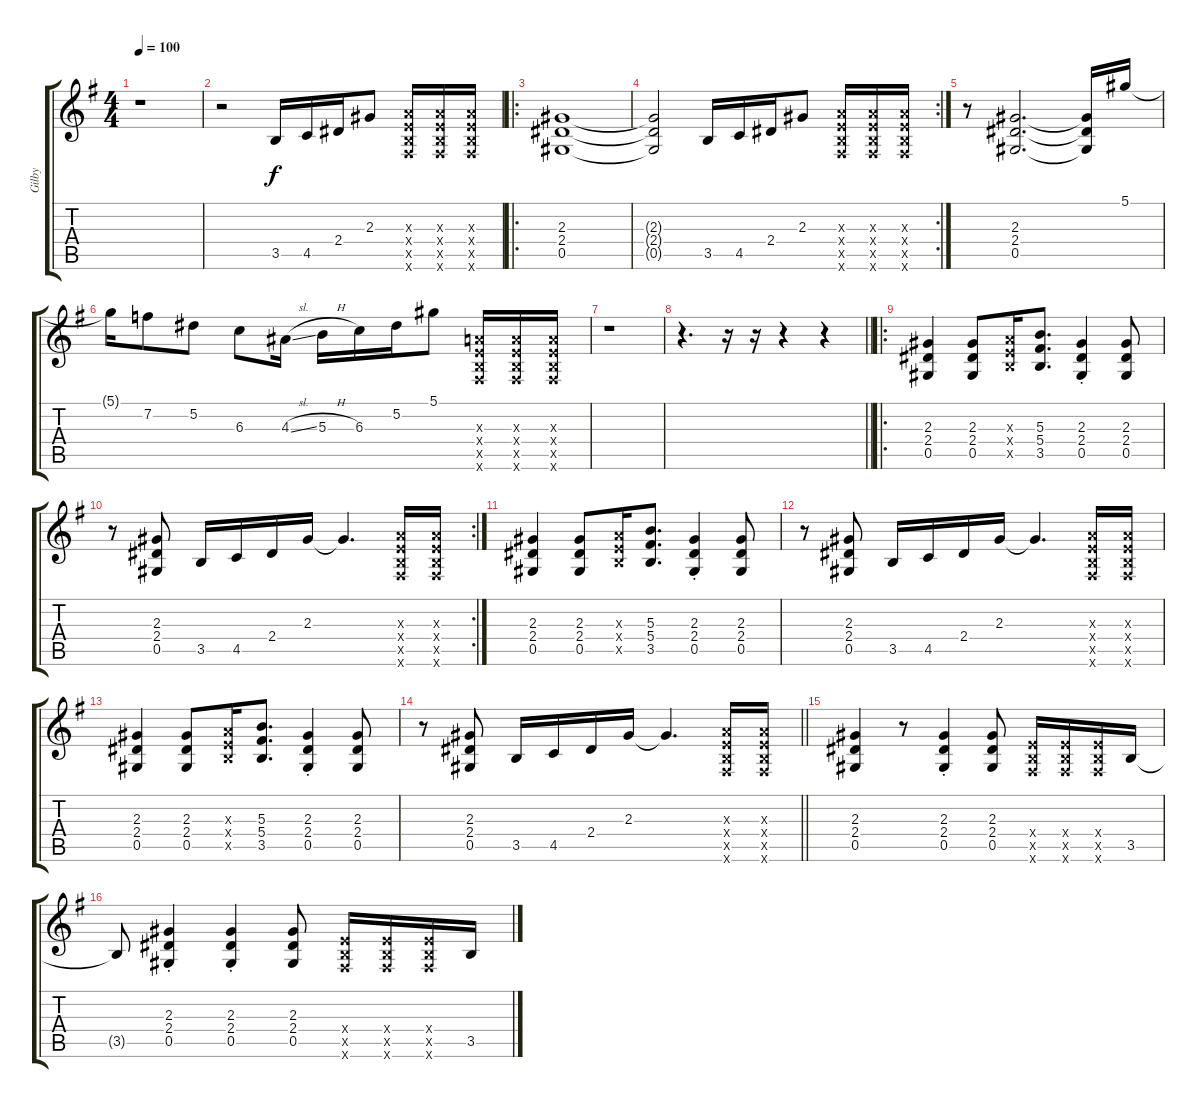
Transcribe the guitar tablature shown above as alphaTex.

\track ("Gilby" "Gilby") {instrument overdrivenguitar}
\staff {score tabs}
\tuning (Eb4 Bb3 Gb3 Db3 Ab2 Eb2) {hide}
\ts (4 4)
\tempo 100
\clef g2
\ks g
r.1{dy f instrument overdrivenguitar} |
r.2 3.5.16 4.5.16 2.4.16 2.3.8 (3.3{x} 3.4{x} 3.5{x} 3.6{x}).16 (3.3{x} 3.4{x} 3.5{x} 3.6{x}).16 (3.3{x} 3.4{x} 3.5{x} 3.6{x}).16 |
\ro
(2.3 2.4 0.5).1 |
\rc 2
(2.3{t} 2.4{t} 0.5{t}).2 3.5.16 4.5.16 2.4.16 2.3.8 (3.3{x} 3.4{x} 3.5{x} 3.6{x}).16 (3.3{x} 3.4{x} 3.5{x} 3.6{x}).16 (3.3{x} 3.4{x} 3.5{x} 3.6{x}).16 |
r.8 (2.3 2.4 0.5).2{d} (2.3{t} 2.4{t} 0.5{t}).16 5.1.16 |
5.1{t}.16 7.2.8 5.2.8 6.3.8 4.3{sl}.16 5.3{h}.16 6.3.16 5.2.16 5.1.8 (3.3{x} 3.4{x} 3.5{x} 3.6{x}).16 (3.3{x} 3.4{x} 3.5{x} 3.6{x}).16 (3.3{x} 3.4{x} 3.5{x} 3.6{x}).16 |
r.1 |
\barLineRight lightlight
r.4{d} r.16 r.16 r.4 r.4 |
\ro
(2.3 2.4 0.5).4 (2.3 2.4 0.5).8 (3.3{x} 3.4{x} 3.5{x}).16 (5.3 5.4 3.5).8{d} (2.3{st} 2.4{st} 0.5{st}).4 (2.3 2.4 0.5).8 |
\rc 2
r.8 (2.3 2.4 0.5).8 3.5.16 4.5.16 2.4.16 2.3.16 2.3{t}.4{d} (3.3{x} 3.4{x} 3.5{x} 3.6{x}).16 (3.3{x} 3.4{x} 3.5{x} 3.6{x}).16 |
(2.3 2.4 0.5).4 (2.3 2.4 0.5).8 (3.3{x} 3.4{x} 3.5{x}).16 (5.3 5.4 3.5).8{d} (2.3{st} 2.4{st} 0.5{st}).4 (2.3 2.4 0.5).8 |
r.8 (2.3 2.4 0.5).8 3.5.16 4.5.16 2.4.16 2.3.16 2.3{t}.4{d} (3.3{x} 3.4{x} 3.5{x} 3.6{x}).16 (3.3{x} 3.4{x} 3.5{x} 3.6{x}).16 |
(2.3 2.4 0.5).4 (2.3 2.4 0.5).8 (3.3{x} 3.4{x} 3.5{x}).16 (5.3 5.4 3.5).8{d} (2.3{st} 2.4{st} 0.5{st}).4 (2.3 2.4 0.5).8 |
\barLineRight lightlight
r.8 (2.3 2.4 0.5).8 3.5.16 4.5.16 2.4.16 2.3.16 2.3{t}.4{d} (3.3{x} 3.4{x} 3.5{x} 3.6{x}).16 (3.3{x} 3.4{x} 3.5{x} 3.6{x}).16 |
(2.3 2.4 0.5).4 r.8 (2.3{st} 2.4{st} 0.5{st}).4 (2.3 2.4 0.5).8 (3.4{x} 3.5{x} 3.6{x}).16 (3.4{x} 3.5{x} 3.6{x}).16 (3.4{x} 3.5{x} 3.6{x}).16 3.5.16 |
3.5{t}.8 (2.3{st} 2.4{st} 0.5{st}).4 (2.3{st} 2.4{st} 0.5{st}).4 (2.3 2.4 0.5).8 (3.4{x} 3.5{x} 3.6{x}).16 (3.4{x} 3.5{x} 3.6{x}).16 (3.4{x} 3.5{x} 3.6{x}).16 3.5.16
